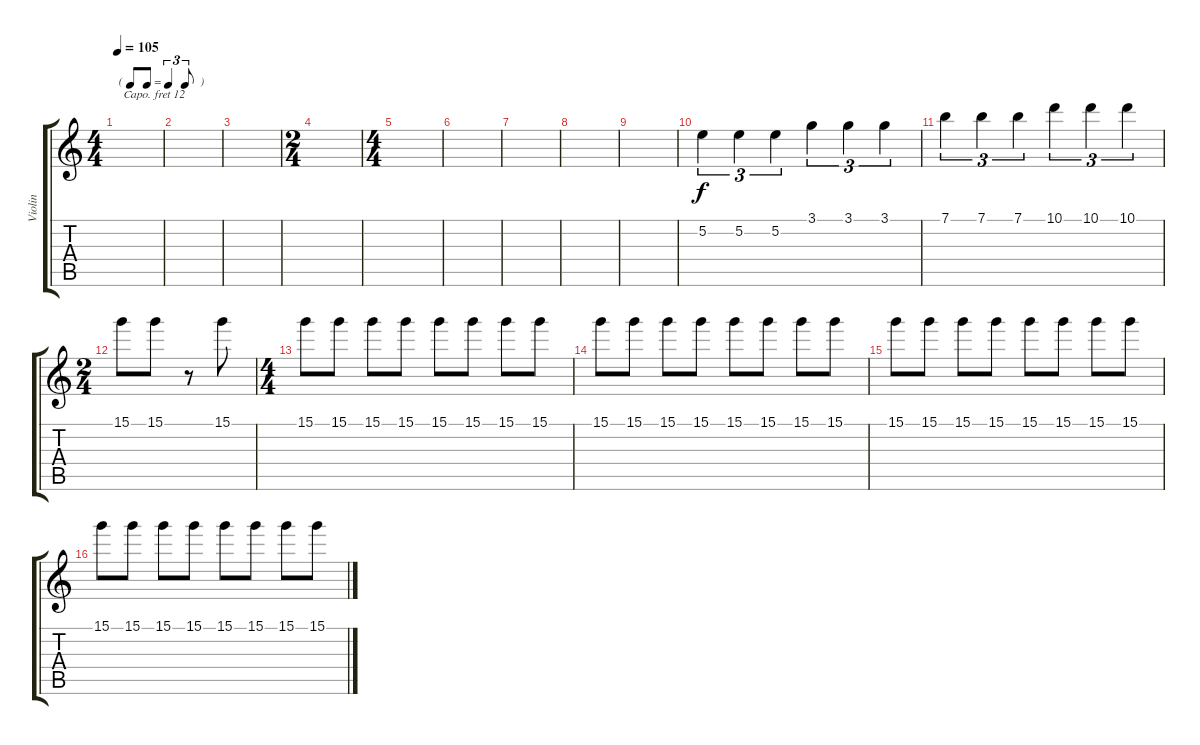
\track ("Violin" "Violin") {instrument violin}
\staff {score tabs}
\capo 12
\tuning (E4 B3 G3 D3 A2 E2) {hide}
\ts (4 4)
\tf triplet8th
\tempo 105
\clef g2
\ks c
|
|
|
\ts (2 4)
|
\ts (4 4)
|
|
|
|
|
5.2.4{tu (3 2)} 5.2.4{tu (3 2)} 5.2.4{tu (3 2)} 3.1.4{tu (3 2)} 3.1.4{tu (3 2)} 3.1.4{tu (3 2)} |
7.1.4{tu (3 2)} 7.1.4{tu (3 2)} 7.1.4{tu (3 2)} 10.1.4{tu (3 2)} 10.1.4{tu (3 2)} 10.1.4{tu (3 2)} |
\ts (2 4)
15.1.8 15.1.8 r.8 15.1.8 |
\ts (4 4)
15.1.8 15.1.8 15.1.8 15.1.8 15.1.8 15.1.8 15.1.8 15.1.8 |
15.1.8 15.1.8 15.1.8 15.1.8 15.1.8 15.1.8 15.1.8 15.1.8 |
15.1.8 15.1.8 15.1.8 15.1.8 15.1.8 15.1.8 15.1.8 15.1.8 |
15.1.8 15.1.8 15.1.8 15.1.8 15.1.8 15.1.8 15.1.8 15.1.8
